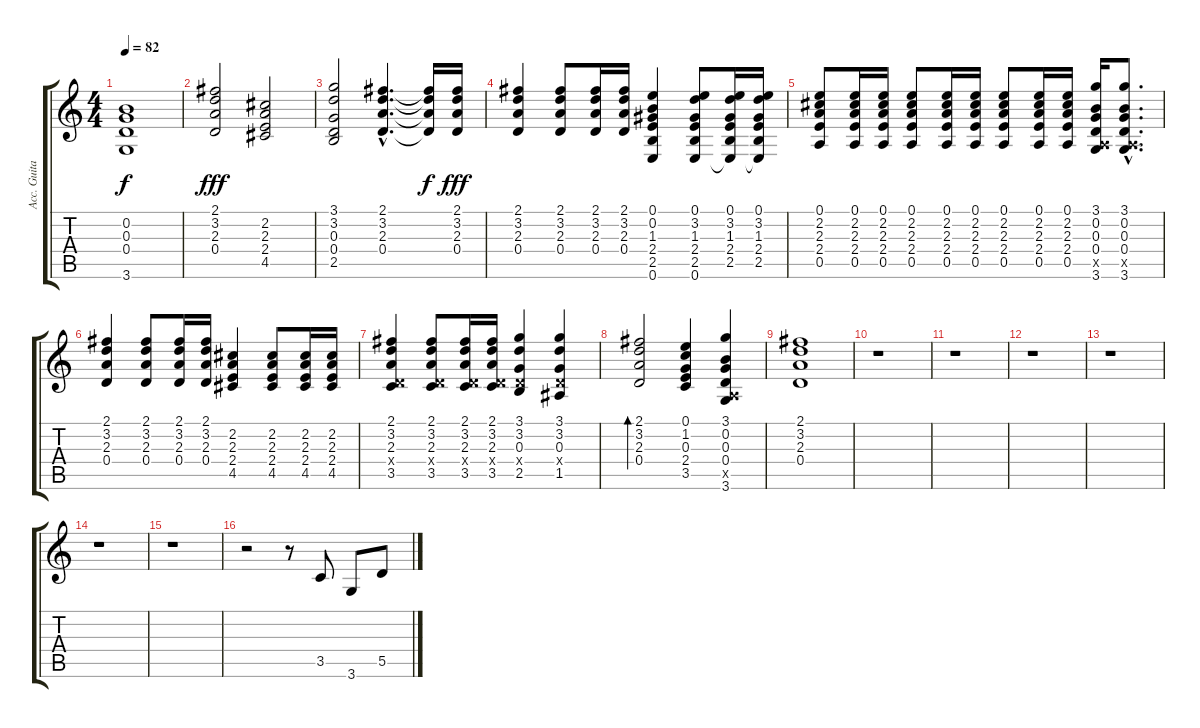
\track ("Acc. Guitar 2" "Acc. Guita") {instrument acousticguitarsteel}
\staff {score tabs}
\tuning (E4 B3 G3 D3 A2 E2) {hide}
\ts (4 4)
\tempo 82
\clef g2
\ks c
(0.2{t} 0.3{t} 0.4{t} 3.6{t}).1{dy f} |
(2.1 3.2 2.3 0.4).2{dy fff} (2.2 2.3 2.4 4.5).2 |
(3.1 3.2 0.3 0.4 2.5).2 (2.1{hac} 3.2{hac} 2.3{hac} 0.4{hac}).4{d} (2.1{t} 3.2{t} 2.3{t} 0.4{t}).16{dy f} (2.1 3.2 2.3 0.4).16{dy fff} |
(2.1 3.2 2.3 0.4).4 (2.1 3.2 2.3 0.4).8 (2.1 3.2 2.3 0.4).16 (2.1 3.2 2.3 0.4).16 (0.1 0.2 1.3 2.4 2.5 0.6).4 (0.1 3.2 1.3 2.4 2.5 0.6).8 (0.1 3.2 1.3 2.4 2.5 0.6{t}).16 (0.1 3.2 1.3 2.4 2.5 0.6{t}).16 |
(0.1 2.2 2.3 2.4 0.5).8 (0.1 2.2 2.3 2.4 0.5).16 (0.1 2.2 2.3 2.4 0.5).16 (0.1 2.2 2.3 2.4 0.5).8 (0.1 2.2 2.3 2.4 0.5).16 (0.1 2.2 2.3 2.4 0.5).16 (0.1 2.2 2.3 2.4 0.5).8 (0.1 2.2 2.3 2.4 0.5).16 (0.1 2.2 2.3 2.4 0.5).16 (3.1 0.2 0.3 0.4 0.5{x} 3.6).16 (3.1{hac} 0.2{hac} 0.3{hac} 0.4{hac} 0.5{hac x} 3.6{hac}).8{d} |
(2.1 3.2 2.3 0.4).4 (2.1 3.2 2.3 0.4).8 (2.1 3.2 2.3 0.4).16 (2.1 3.2 2.3 0.4).16 (2.2 2.3 2.4 4.5).4 (2.2 2.3 2.4 4.5).8 (2.2 2.3 2.4 4.5).16 (2.2 2.3 2.4 4.5).16 |
(2.1 3.2 2.3 0.4{x} 3.5).4 (2.1 3.2 2.3 0.4{x} 3.5).8 (2.1 3.2 2.3 0.4{x} 3.5).16 (2.1 3.2 2.3 0.4{x} 3.5).16 (3.1 3.2 0.3 0.4{x} 2.5).4 (3.1 3.2 0.3 0.4{x} 1.5).4 |
(2.1 3.2 2.3 0.4).2{bd 60} (0.1 1.2 0.3 2.4 3.5).4 (3.1 0.2 0.3 0.4 0.5{x} 3.6).4 |
(2.1 3.2 2.3 0.4).1 |
r.1 |
r.1 |
r.1 |
r.1 |
r.1 |
r.1 |
r.2 r.8 3.5.8 3.6.8 5.5.8
